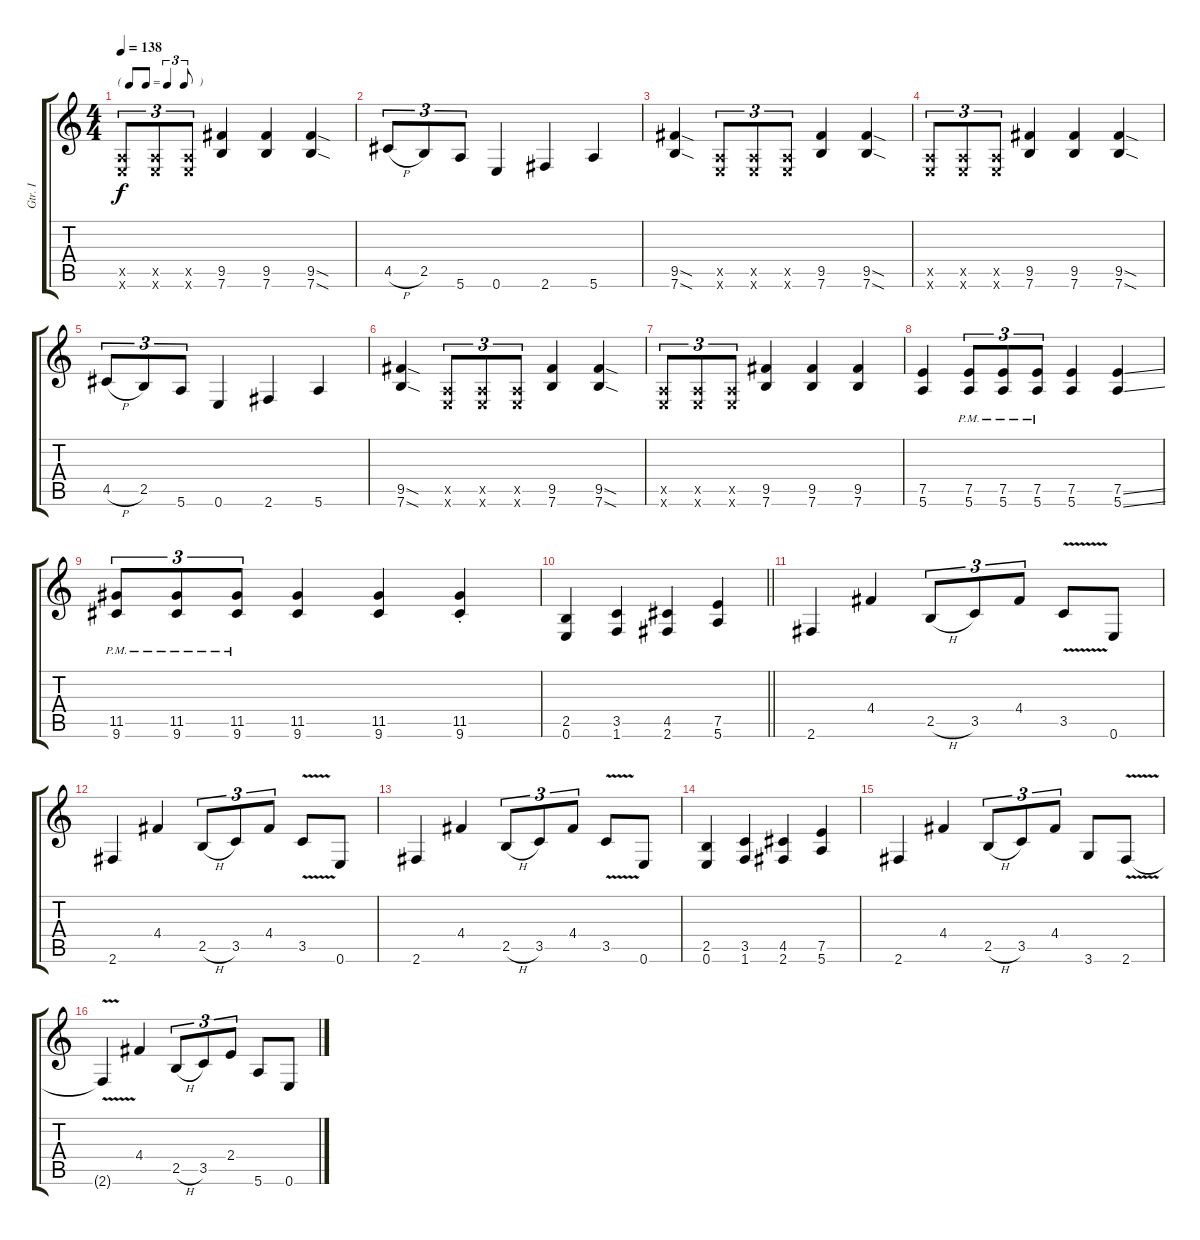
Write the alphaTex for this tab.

\track ("Gtr. I" "Gtr. I") {instrument distortionguitar}
\staff {score tabs}
\tuning (E4 B3 G3 D3 A2 E2) {hide}
\ts (4 4)
\tf triplet8th
\tempo 138
\clef g2
\ks c
(0.5{x} 0.6{x}).8{tu (3 2) dy f} (0.5{x} 0.6{x}).8{tu (3 2)} (0.5{x} 0.6{x}).8{tu (3 2)} (9.5 7.6).4 (9.5 7.6).4 (9.5{sod} 7.6{sod}).4 |
4.5{h}.8{tu (3 2)} 2.5.8{tu (3 2)} 5.6.8{tu (3 2)} 0.6.4 2.6.4 5.6.4 |
(9.5{sod} 7.6{sod}).4 (0.5{x} 0.6{x}).8{tu (3 2)} (0.5{x} 0.6{x}).8{tu (3 2)} (0.5{x} 0.6{x}).8{tu (3 2)} (9.5 7.6).4 (9.5{sod} 7.6{sod}).4 |
(0.5{x} 0.6{x}).8{tu (3 2)} (0.5{x} 0.6{x}).8{tu (3 2)} (0.5{x} 0.6{x}).8{tu (3 2)} (9.5 7.6).4 (9.5 7.6).4 (9.5{sod} 7.6{sod}).4 |
4.5{h}.8{tu (3 2)} 2.5.8{tu (3 2)} 5.6.8{tu (3 2)} 0.6.4 2.6.4 5.6.4 |
(9.5{sod} 7.6{sod}).4 (0.5{x} 0.6{x}).8{tu (3 2)} (0.5{x} 0.6{x}).8{tu (3 2)} (0.5{x} 0.6{x}).8{tu (3 2)} (9.5 7.6).4 (9.5{sod} 7.6{sod}).4 |
(0.5{x} 0.6{x}).8{tu (3 2)} (0.5{x} 0.6{x}).8{tu (3 2)} (0.5{x} 0.6{x}).8{tu (3 2)} (9.5 7.6).4 (9.5 7.6).4 (9.5 7.6).4 |
(7.5 5.6).4 (7.5{pm} 5.6{pm}).8{tu (3 2)} (7.5{pm} 5.6{pm}).8{tu (3 2)} (7.5{pm} 5.6{pm}).8{tu (3 2)} (7.5 5.6).4 (7.5{ss} 5.6{ss}).4 |
(11.5{pm} 9.6{pm}).8{tu (3 2)} (11.5{pm} 9.6{pm}).8{tu (3 2)} (11.5{pm} 9.6{pm}).8{tu (3 2)} (11.5 9.6).4 (11.5 9.6).4 (11.5{st} 9.6{st}).4 |
\barLineRight lightlight
(2.5 0.6).4 (3.5 1.6).4 (4.5 2.6).4 (7.5 5.6).4 |
2.6.4 4.4.4 2.5{h}.8{tu (3 2)} 3.5.8{tu (3 2)} 4.4.8{tu (3 2)} 3.5{v}.8 0.6.8 |
2.6.4 4.4.4 2.5{h}.8{tu (3 2)} 3.5.8{tu (3 2)} 4.4.8{tu (3 2)} 3.5{v}.8 0.6.8 |
2.6.4 4.4.4 2.5{h}.8{tu (3 2)} 3.5.8{tu (3 2)} 4.4.8{tu (3 2)} 3.5{v}.8 0.6.8 |
(2.5 0.6).4 (3.5 1.6).4 (4.5 2.6).4 (7.5 5.6).4 |
2.6.4 4.4.4 2.5{h}.8{tu (3 2)} 3.5.8{tu (3 2)} 4.4.8{tu (3 2)} 3.6.8 2.6{v}.8 |
2.6{t}.4 4.4.4 2.5{h}.8{tu (3 2)} 3.5.8{tu (3 2)} 2.4.8{tu (3 2)} 5.6.8 0.6.8
